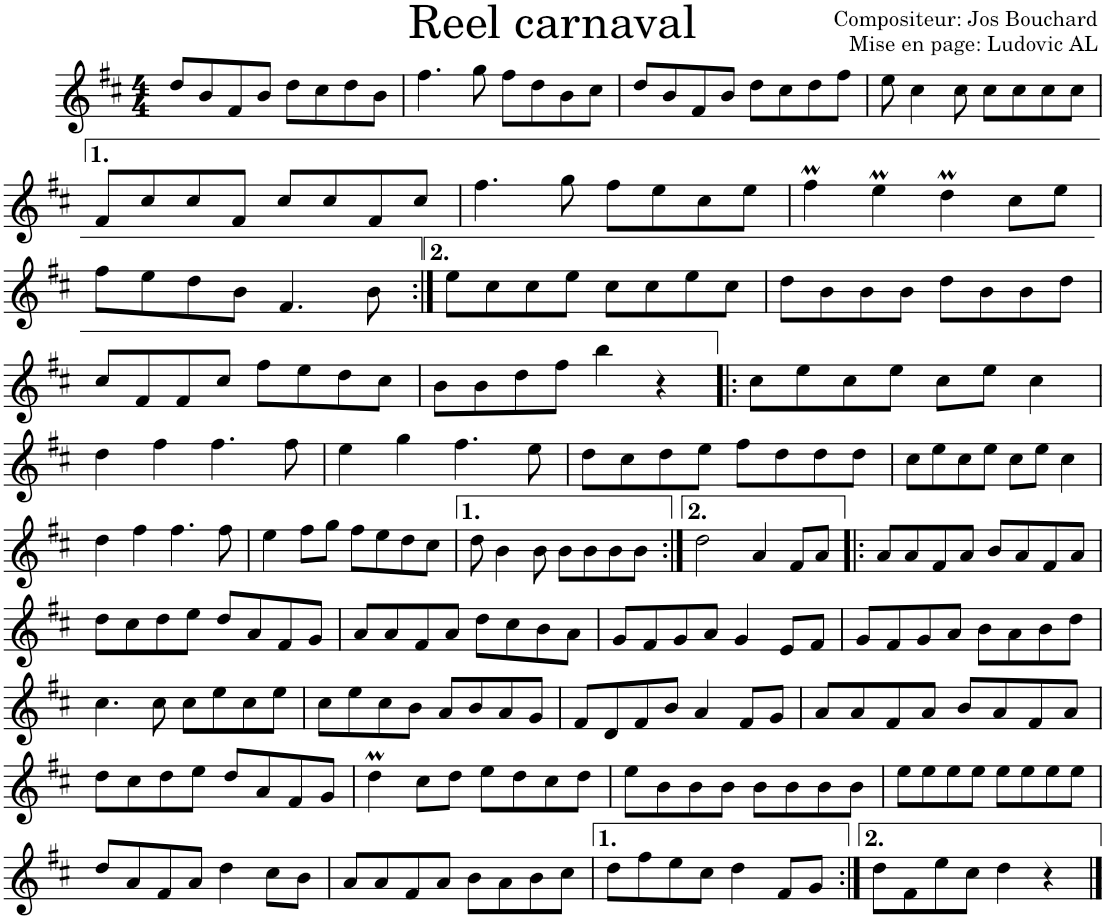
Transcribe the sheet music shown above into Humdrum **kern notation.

**kern
*part1
*staff1
*I"Violon
*I'Vln.
*clefG2
*k[f#c#]
*M4/4
=1
8dd/L
8b/
8f#/
8b/J
8dd\L
8cc#\
8dd\
8b\J
=2
4.ff#\
8gg\
8ff#\L
8dd\
8b\
8cc#\J
=3
8dd/L
8b/
8f#/
8b/J
8dd\L
8cc#\
8dd\
8ff#\J
=4
8ee\
4cc#\
8cc#\
8cc#\L
8cc#\
8cc#\
8cc#\J
!!LO:LB:g=z
=5
8f#/L
8cc#/
8cc#/
8f#/J
8cc#/L
8cc#/
8f#/
8cc#/J
=6
4.ff#\
8gg\
8ff#\L
8ee\
8cc#\
8ee\J
=7
4ff#m\
4eeM\
4ddM\
8cc#\L
8ee\J
!!LO:LB:g=z
=8
8ff#\L
8ee\
8dd\
8b\J
4.f#/
8b\
=9:|!
8ee\L
8cc#\
8cc#\
8ee\J
8cc#\L
8cc#\
8ee\
8cc#\J
=10
8dd\L
8b\
8b\
8b\J
8dd\L
8b\
8b\
8dd\J
!!LO:LB:g=z
=11
8cc#/L
8f#/
8f#/
8cc#/J
8ff#\L
8ee\
8dd\
8cc#\J
=12
8b\L
8b\
8dd\
8ff#\J
4bb\
4r
=13!|:
8cc#\L
8ee\
8cc#\
8ee\J
8cc#\L
8ee\J
4cc#\
!!LO:LB:g=z
=14
4dd\
4ff#\
4.ff#\
8ff#\
=15
4ee\
4gg\
4.ff#\
8ee\
=16
8dd\L
8cc#\
8dd\
8ee\J
8ff#\L
8dd\
8dd\
8dd\J
=17
8cc#\L
8ee\
8cc#\
8ee\J
8cc#\L
8ee\J
4cc#\
!!LO:LB:g=z
=18
4dd\
4ff#\
4.ff#\
8ff#\
=19
4ee\
8ff#\L
8gg\J
8ff#\L
8ee\
8dd\
8cc#\J
=20
8dd\
4b\
8b\
8b\L
8b\
8b\
8b\J
=21:|!
2dd\
4a/
8f#/L
8a/J
=22!|:
8a/L
8a/
8f#/
8a/J
8b/L
8a/
8f#/
8a/J
!!LO:LB:g=z
=23
8dd\L
8cc#\
8dd\
8ee\J
8dd/L
8a/
8f#/
8g/J
=24
8a/L
8a/
8f#/
8a/J
8dd\L
8cc#\
8b\
8a\J
=25
8g/L
8f#/
8g/
8a/J
4g/
8e/L
8f#/J
=26
8g/L
8f#/
8g/
8a/J
8b\L
8a\
8b\
8dd\J
!!LO:LB:g=z
=27
4.cc#\
8cc#\
8cc#\L
8ee\
8cc#\
8ee\J
=28
8cc#\L
8ee\
8cc#\
8b\J
8a/L
8b/
8a/
8g/J
=29
8f#/L
8d/
8f#/
8b/J
4a/
8f#/L
8g/J
=30
8a/L
8a/
8f#/
8a/J
8b/L
8a/
8f#/
8a/J
!!LO:LB:g=z
=31
8dd\L
8cc#\
8dd\
8ee\J
8dd/L
8a/
8f#/
8g/J
=32
4ddM\
8cc#\L
8dd\J
8ee\L
8dd\
8cc#\
8dd\J
=33
8ee\L
8b\
8b\
8b\J
8b\L
8b\
8b\
8b\J
=34
8ee\L
8ee\
8ee\
8ee\J
8ee\L
8ee\
8ee\
8ee\J
!!LO:LB:g=z
=35
8dd/L
8a/
8f#/
8a/J
4dd\
8cc#\L
8b\J
=36
8a/L
8a/
8f#/
8a/J
8b\L
8a\
8b\
8cc#\J
=37
8dd\L
8ff#\
8ee\
8cc#\J
4dd\
8f#/L
8g/J
=38:|!
8dd\L
8f#\
8ee\
8cc#\J
4dd\
4r
==
*-
